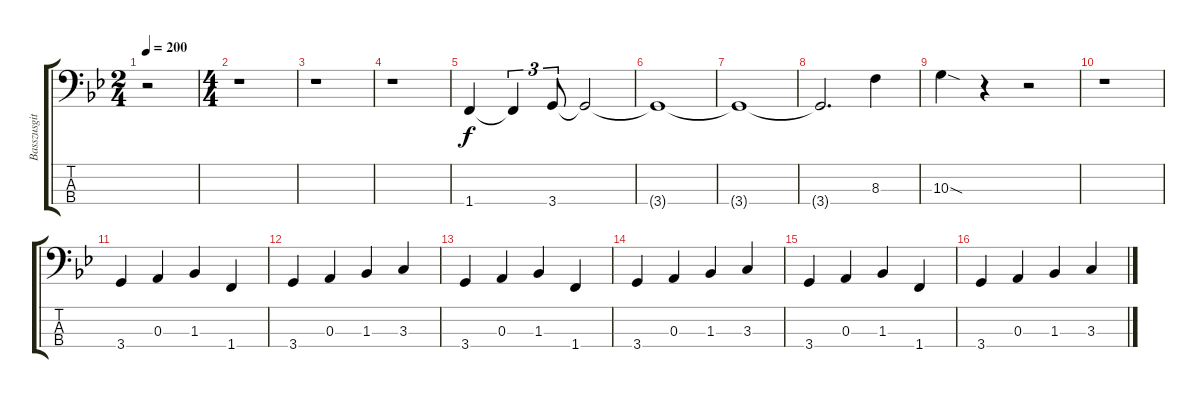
\track ("Basszusgitár (Roger Glover)" "Basszusgit") {instrument electricbassfinger}
\staff {score tabs}
\tuning (G2 D2 A1 E1) {hide}
\ts (2 4)
\tempo 200
\clef f4
\ks bb
r.2{dy f instrument electricbassfinger} |
\ts (4 4)
r.1 |
r.1 |
r.1 |
1.4.4 1.4{t}.4{tu (3 2)} 3.4.8{tu (3 2)} 3.4{t}.2 |
3.4{t}.1 |
3.4{t}.1 |
3.4{t}.2{d} 8.3.4 |
10.3{sod}.4 r.4 r.2 |
r.1 |
3.4.4 0.3.4 1.3.4 1.4.4 |
3.4.4 0.3.4 1.3.4 3.3.4 |
3.4.4 0.3.4 1.3.4 1.4.4 |
3.4.4 0.3.4 1.3.4 3.3.4 |
3.4.4 0.3.4 1.3.4 1.4.4 |
3.4.4 0.3.4 1.3.4 3.3.4
